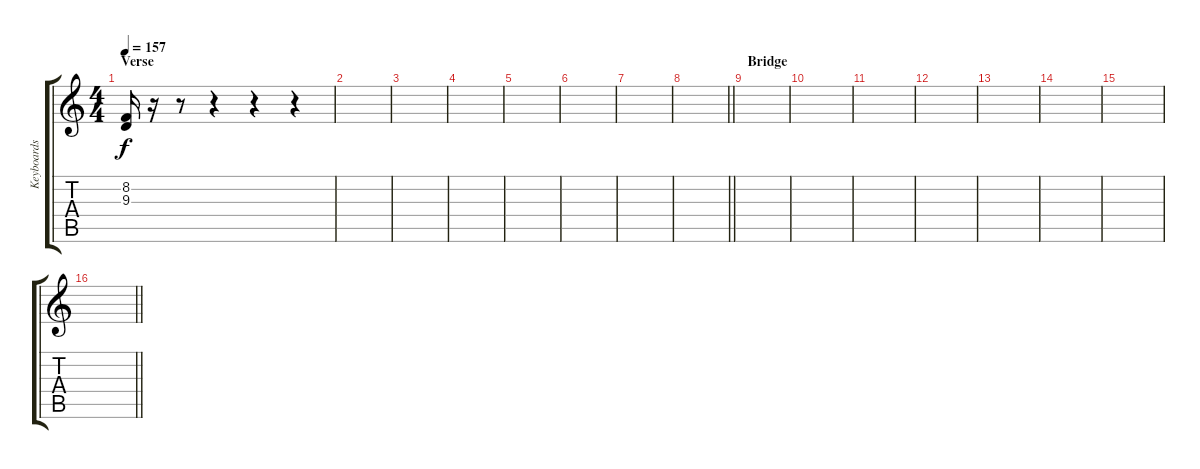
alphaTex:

\track ("Keyboards II" "Keyboards ") {instrument lead8bassandlead}
\staff {score tabs}
\tuning (D4 A3 F3 C3 G2 D2) {hide}
\ts (4 4)
\section ("" "Verse")
\tempo 157
\clef g2
\ks c
(8.2{t} 9.3{t}).16{dy f} r.16 r.8 r.4 r.4 r.4 |
|
|
|
|
|
|
\barLineRight lightlight
|
\section ("" "Bridge")
|
|
|
|
|
|
|
\barLineRight lightlight
